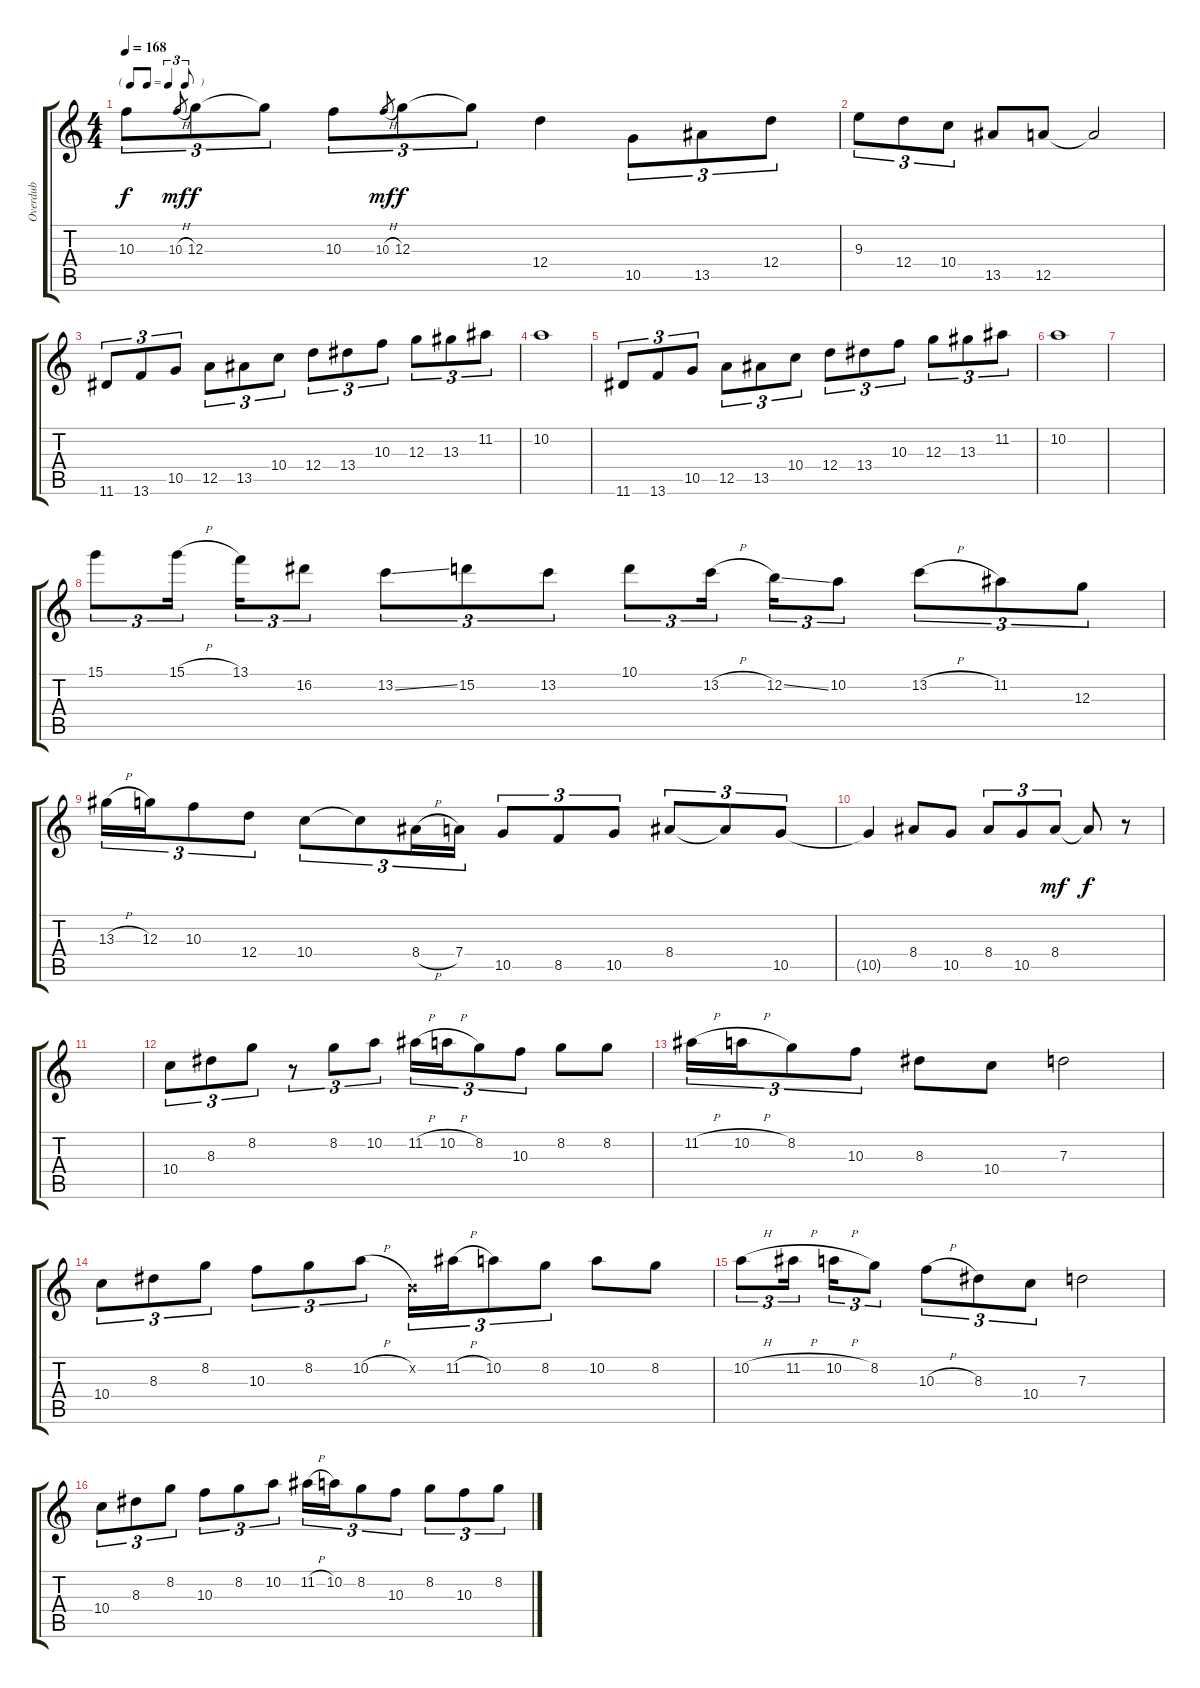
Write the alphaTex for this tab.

\track ("Overdub" "Overdub") {instrument fretlessbass}
\staff {score tabs}
\tuning (E4 B3 G3 D3 A2 E2) {hide}
\ts (4 4)
\tf triplet8th
\tempo 168
\clef g2
\ks c
10.3.8{tu (3 2) dy f instrument fretlessbass} 10.3{h}.8{gr dy mf} 12.3.8{tu (3 2) dy f} 12.3{t}.8{tu (3 2)} 10.3.8{tu (3 2)} 10.3{h}.8{gr dy mf} 12.3.8{tu (3 2) dy f} 12.3{t}.8{tu (3 2)} 12.4.4 10.5.8{tu (3 2)} 13.5.8{tu (3 2)} 12.4.8{tu (3 2)} |
9.3.8{tu (3 2)} 12.4.8{tu (3 2)} 10.4.8{tu (3 2)} 13.5.8 12.5.8 12.5{t}.2 |
11.6.8{tu (3 2)} 13.6.8{tu (3 2)} 10.5.8{tu (3 2)} 12.5.8{tu (3 2)} 13.5.8{tu (3 2)} 10.4.8{tu (3 2)} 12.4.8{tu (3 2)} 13.4.8{tu (3 2)} 10.3.8{tu (3 2)} 12.3.8{tu (3 2)} 13.3.8{tu (3 2)} 11.2.8{tu (3 2)} |
10.2.1 |
11.6.8{tu (3 2)} 13.6.8{tu (3 2)} 10.5.8{tu (3 2)} 12.5.8{tu (3 2)} 13.5.8{tu (3 2)} 10.4.8{tu (3 2)} 12.4.8{tu (3 2)} 13.4.8{tu (3 2)} 10.3.8{tu (3 2)} 12.3.8{tu (3 2)} 13.3.8{tu (3 2)} 11.2.8{tu (3 2)} |
10.2.1 |
|
15.1.8{tu (3 2)} 15.1{h}.16{tu (3 2)} 13.1.16{tu (3 2)} 16.2.8{tu (3 2)} 13.2{ss}.8{tu (3 2)} 15.2.8{tu (3 2)} 13.2.8{tu (3 2)} 10.1.8{tu (3 2)} 13.2{h}.16{tu (3 2)} 12.2{ss}.16{tu (3 2)} 10.2.8{tu (3 2)} 13.2{h}.8{tu (3 2)} 11.2.8{tu (3 2)} 12.3.8{tu (3 2)} |
13.3{h}.16{tu (3 2)} 12.3.16{tu (3 2)} 10.3.8{tu (3 2)} 12.4.8{tu (3 2)} 10.4.8{tu (3 2)} 10.4{t}.8{tu (3 2)} 8.4{h}.16{tu (3 2)} 7.4.16{tu (3 2)} 10.5.8{tu (3 2)} 8.5.8{tu (3 2)} 10.5.8{tu (3 2)} 8.4.8{tu (3 2)} 8.4{t}.8{tu (3 2)} 10.5.8{tu (3 2)} |
10.5{t}.4 8.4.8{volume 9 instrument electricguitarjazz} 10.5.8 8.4.8{tu (3 2)} 10.5.8{tu (3 2)} 8.4.8{tu (3 2) dy mf} 8.4{t}.8{dy f} r.8 |
|
10.4.8{tu (3 2) volume 9 instrument electricguitarjazz} 8.3.8{tu (3 2)} 8.2.8{tu (3 2)} r.8{tu (3 2)} 8.2.8{tu (3 2)} 10.2.8{tu (3 2)} 11.2{h}.16{tu (3 2)} 10.2{h}.16{tu (3 2)} 8.2.8{tu (3 2)} 10.3.8{tu (3 2)} 8.2.8 8.2.8 |
11.2{h}.16{tu (3 2) volume 11 instrument electricguitarjazz} 10.2{h}.16{tu (3 2)} 8.2.8{tu (3 2)} 10.3.8{tu (3 2)} 8.3.8 10.4.8 7.3.2 |
10.4.8{tu (3 2) volume 11 instrument fretlessbass} 8.3.8{tu (3 2)} 8.2.8{tu (3 2)} 10.3.8{tu (3 2)} 8.2.8{tu (3 2)} 10.2{h}.8{tu (3 2)} 0.2{x}.16{tu (3 2)} 11.2{h}.16{tu (3 2)} 10.2.8{tu (3 2)} 8.2.8{tu (3 2)} 10.2.8 8.2.8 |
10.2{h}.8{tu (3 2)} 11.2{h}.16{tu (3 2)} 10.2{h}.16{tu (3 2)} 8.2.8{tu (3 2)} 10.3{h}.8{tu (3 2)} 8.3.8{tu (3 2)} 10.4.8{tu (3 2)} 7.3.2 |
10.4.8{tu (3 2)} 8.3.8{tu (3 2)} 8.2.8{tu (3 2)} 10.3.8{tu (3 2)} 8.2.8{tu (3 2)} 10.2.8{tu (3 2)} 11.2{h}.16{tu (3 2)} 10.2.16{tu (3 2)} 8.2.8{tu (3 2)} 10.3.8{tu (3 2)} 8.2.8{tu (3 2)} 10.3.8{tu (3 2)} 8.2.8{tu (3 2)}
